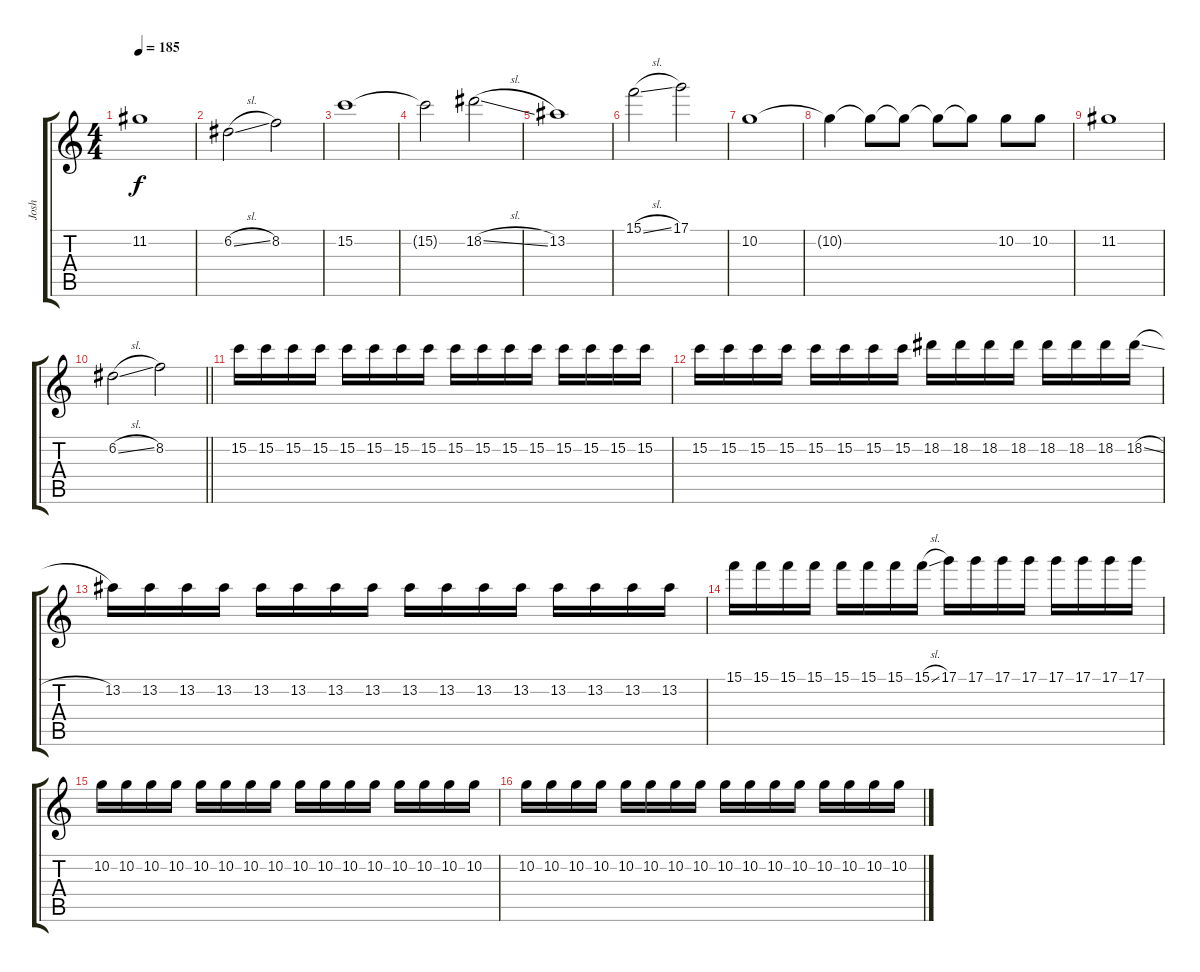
\track ("Josh" "Josh") {instrument distortionguitar}
\staff {score tabs}
\tuning (D4 A3 F3 C3 G2 C2) {hide}
\ts (4 4)
\tempo 185
\clef g2
\ks c
11.2.1{dy f} |
6.2{sl}.2 8.2.2 |
15.2.1 |
15.2{t}.2 18.2{sl}.2 |
13.2.1 |
15.1{sl}.2 17.1.2 |
10.2.1 |
10.2{t}.4 10.2{t}.8 10.2{t}.8 10.2{t}.8 10.2{t}.8 10.2.8 10.2.8 |
11.2.1 |
\barLineRight lightlight
6.2{sl}.2 8.2.2 |
\section ("" "")
15.2.16 15.2.16 15.2.16 15.2.16 15.2.16 15.2.16 15.2.16 15.2.16 15.2.16 15.2.16 15.2.16 15.2.16 15.2.16 15.2.16 15.2.16 15.2.16 |
15.2.16 15.2.16 15.2.16 15.2.16 15.2.16 15.2.16 15.2.16 15.2.16 18.2.16 18.2.16 18.2.16 18.2.16 18.2.16 18.2.16 18.2.16 18.2{sl}.16 |
13.2.16 13.2.16 13.2.16 13.2.16 13.2.16 13.2.16 13.2.16 13.2.16 13.2.16 13.2.16 13.2.16 13.2.16 13.2.16 13.2.16 13.2.16 13.2.16 |
15.1.16 15.1.16 15.1.16 15.1.16 15.1.16 15.1.16 15.1.16 15.1{sl}.16 17.1.16 17.1.16 17.1.16 17.1.16 17.1.16 17.1.16 17.1.16 17.1.16 |
10.2.16 10.2.16 10.2.16 10.2.16 10.2.16 10.2.16 10.2.16 10.2.16 10.2.16 10.2.16 10.2.16 10.2.16 10.2.16 10.2.16 10.2.16 10.2.16 |
10.2.16 10.2.16 10.2.16 10.2.16 10.2.16 10.2.16 10.2.16 10.2.16 10.2.16 10.2.16 10.2.16 10.2.16 10.2.16 10.2.16 10.2.16 10.2{sl}.16
